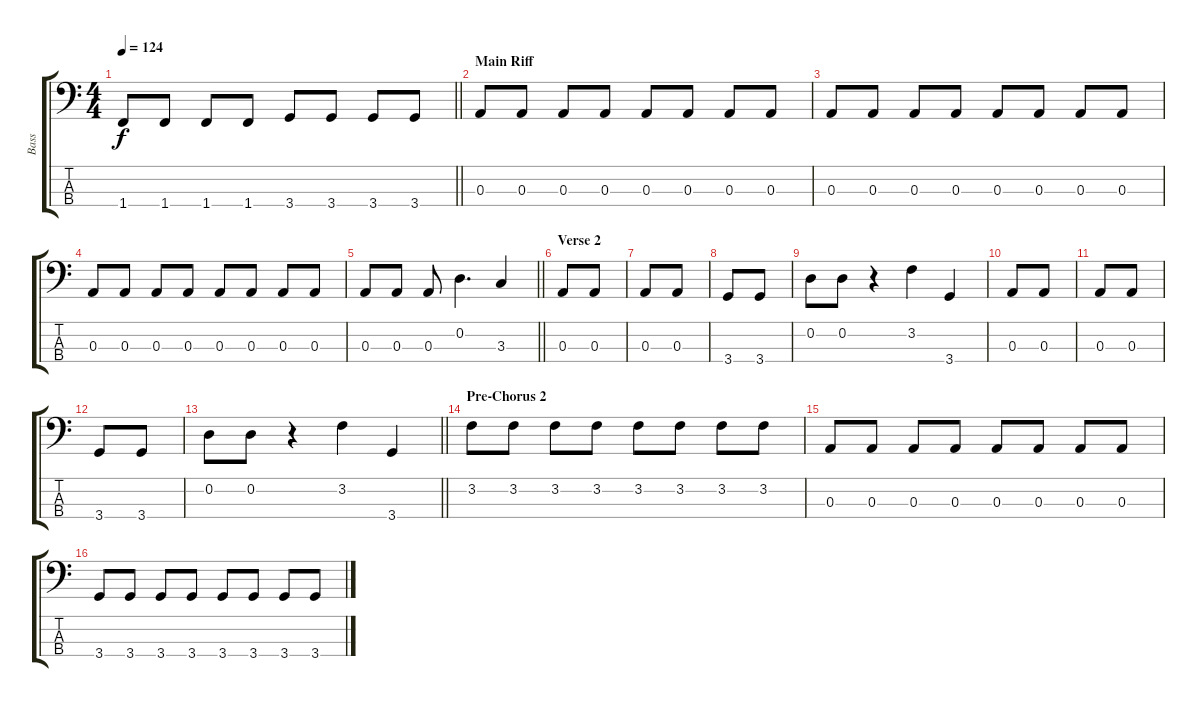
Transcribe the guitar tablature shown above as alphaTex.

\track ("Bass" "Bass") {instrument slapbass2}
\staff {score tabs}
\tuning (G2 D2 A1 E1) {hide}
\ts (4 4)
\tempo 124
\clef f4
\barLineRight lightlight
\ks c
1.4.8{dy f} 1.4.8 1.4.8 1.4.8 3.4.8 3.4.8 3.4.8 3.4.8 |
\section ("" "Main Riff")
0.3.8 0.3.8 0.3.8 0.3.8 0.3.8 0.3.8 0.3.8 0.3.8 |
0.3.8 0.3.8 0.3.8 0.3.8 0.3.8 0.3.8 0.3.8 0.3.8 |
0.3.8 0.3.8 0.3.8 0.3.8 0.3.8 0.3.8 0.3.8 0.3.8 |
\barLineRight lightlight
0.3.8 0.3.8 0.3.8 0.2.4{d} 3.3.4 |
\section ("" "Verse 2")
0.3.8 0.3.8 |
0.3.8 0.3.8 |
3.4.8 3.4.8 |
0.2.8 0.2.8 r.4 3.2.4 3.4.4 |
0.3.8 0.3.8 |
0.3.8 0.3.8 |
3.4.8 3.4.8 |
\barLineRight lightlight
0.2.8 0.2.8 r.4 3.2.4 3.4.4 |
\section ("" "Pre-Chorus 2")
3.2.8 3.2.8 3.2.8 3.2.8 3.2.8 3.2.8 3.2.8 3.2.8 |
0.3.8 0.3.8 0.3.8 0.3.8 0.3.8 0.3.8 0.3.8 0.3.8 |
3.4.8 3.4.8 3.4.8 3.4.8 3.4.8 3.4.8 3.4.8 3.4.8
